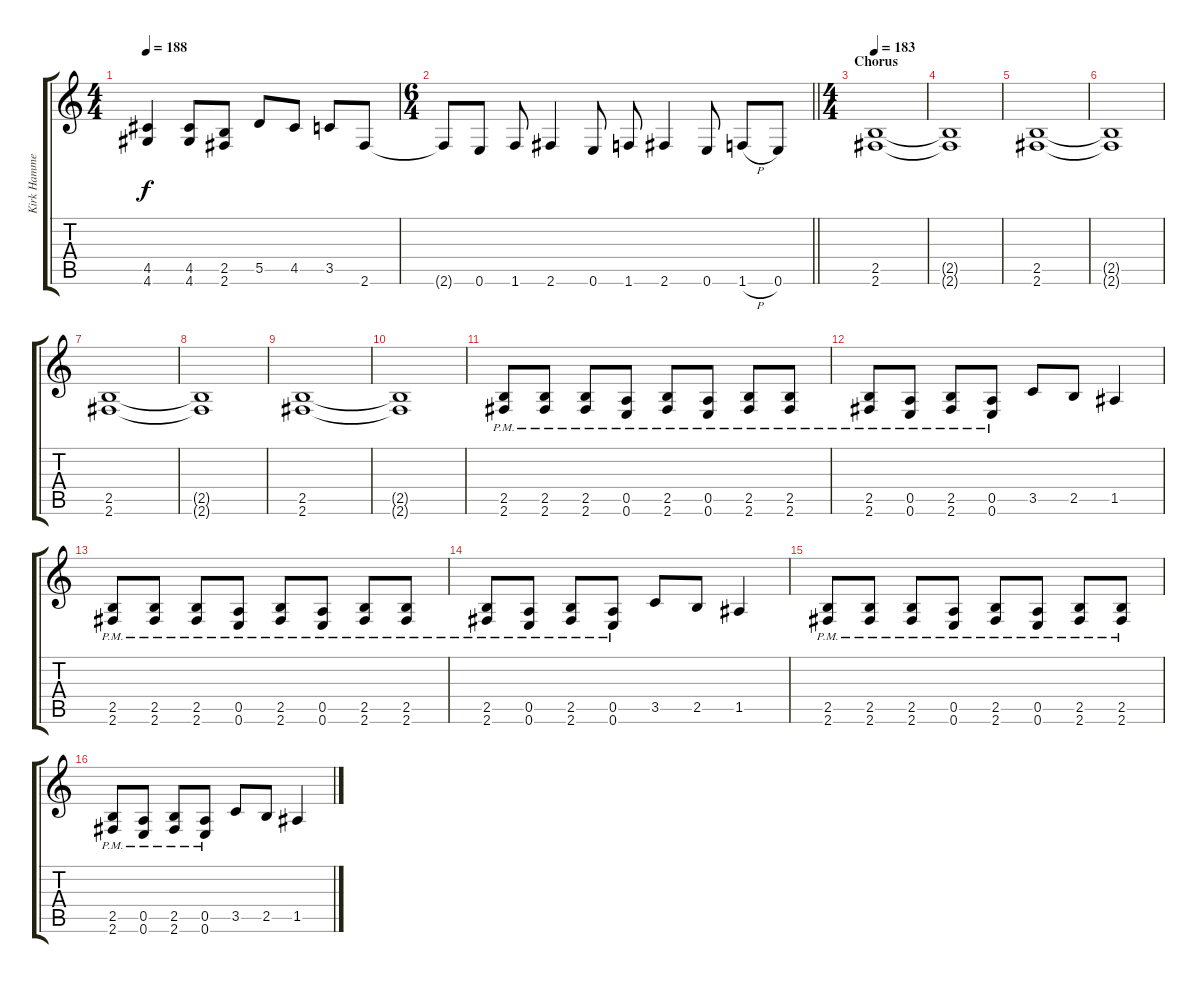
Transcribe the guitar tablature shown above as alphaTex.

\track ("Kirk Hammett" "Kirk Hamme") {instrument distortionguitar}
\staff {score tabs}
\tuning (E4 B3 G3 D3 A2 E2) {hide}
\ts (4 4)
\tempo 188
\clef g2
\ks c
(4.5{t} 4.6{t}).4{dy f} (4.5 4.6).8 (2.5 2.6).8 5.5.8 4.5.8 3.5.8 2.6.8 |
\ts (6 4)
\barLineRight lightlight
2.6{t}.8 0.6.8 1.6.8 2.6.4 0.6.8 1.6.8 2.6.4 0.6.8 1.6{h}.8 0.6.8 |
\ts (4 4)
\section ("" "Chorus")
\tempo 183
(2.5 2.6).1 |
(2.5{t} 2.6{t}).1 |
(2.5 2.6).1 |
(2.5{t} 2.6{t}).1 |
(2.5 2.6).1 |
(2.5{t} 2.6{t}).1 |
(2.5 2.6).1 |
(2.5{t} 2.6{t}).1 |
(2.5{pm} 2.6{pm}).8 (2.5{pm} 2.6{pm}).8 (2.5{pm} 2.6{pm}).8 (0.5{pm} 0.6{pm}).8 (2.5{pm} 2.6{pm}).8 (0.5{pm} 0.6{pm}).8 (2.5{pm} 2.6{pm}).8 (2.5{pm} 2.6{pm}).8 |
(2.5{pm} 2.6{pm}).8 (0.5{pm} 0.6{pm}).8 (2.5{pm} 2.6{pm}).8 (0.5{pm} 0.6{pm}).8 3.5.8 2.5.8 1.5.4 |
(2.5{pm} 2.6{pm}).8 (2.5{pm} 2.6{pm}).8 (2.5{pm} 2.6{pm}).8 (0.5{pm} 0.6{pm}).8 (2.5{pm} 2.6{pm}).8 (0.5{pm} 0.6{pm}).8 (2.5{pm} 2.6{pm}).8 (2.5{pm} 2.6{pm}).8 |
(2.5{pm} 2.6{pm}).8 (0.5{pm} 0.6{pm}).8 (2.5{pm} 2.6{pm}).8 (0.5{pm} 0.6{pm}).8 3.5.8 2.5.8 1.5.4 |
(2.5{pm} 2.6{pm}).8 (2.5{pm} 2.6{pm}).8 (2.5{pm} 2.6{pm}).8 (0.5{pm} 0.6{pm}).8 (2.5{pm} 2.6{pm}).8 (0.5{pm} 0.6{pm}).8 (2.5{pm} 2.6{pm}).8 (2.5{pm} 2.6{pm}).8 |
(2.5{pm} 2.6{pm}).8 (0.5{pm} 0.6{pm}).8 (2.5{pm} 2.6{pm}).8 (0.5{pm} 0.6{pm}).8 3.5.8 2.5.8 1.5.4
